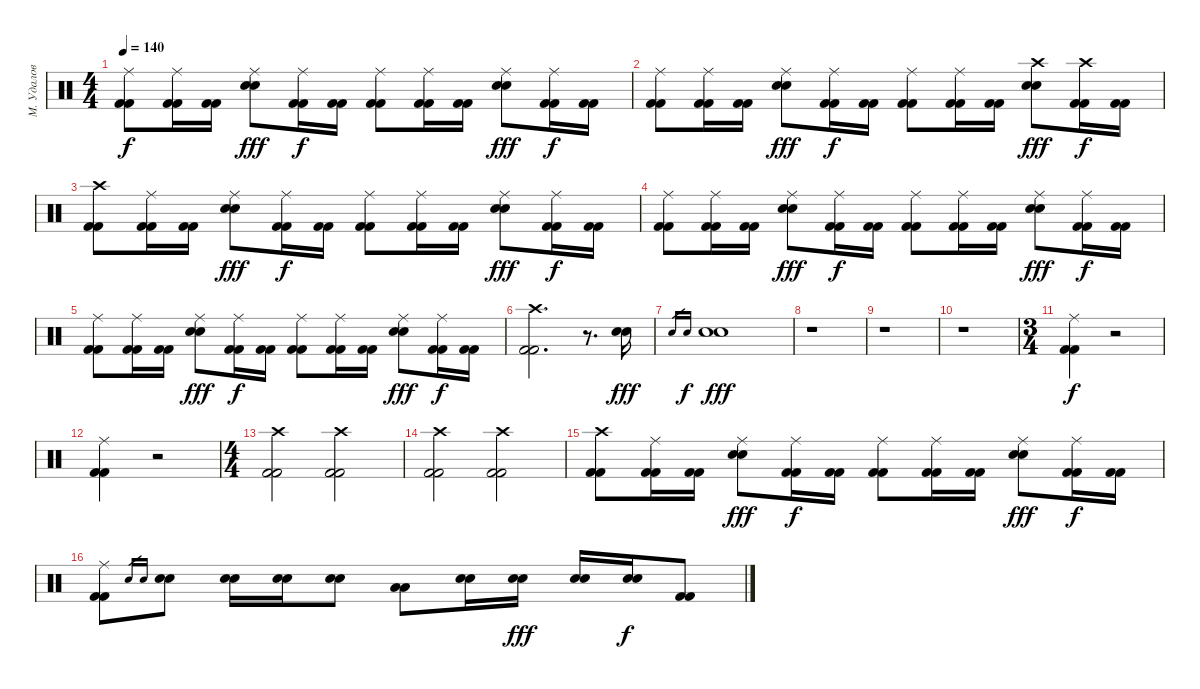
\track ("М. Удалов" "М. Удалов") {instrument percussion}
\staff {score}
\articulation defaults
\ts (4 4)
\tempo 140
\clef neutral
\ks c
("Ride (middle)" "Kick (hit) 2" "Kick (hit) 2").8{dy f} ("Ride (middle)" "Kick (hit) 2" "Kick (hit) 2").16 ("Kick (hit) 2" "Kick (hit) 2").16 ("Ride (middle)" "Electric Snare (hit)" "Electric Snare (hit)").8{dy fff} ("Ride (middle)" "Kick (hit) 2" "Kick (hit) 2").16{dy f} ("Kick (hit) 2" "Kick (hit) 2").16 ("Ride (middle)" "Kick (hit) 2" "Kick (hit) 2").8 ("Ride (middle)" "Kick (hit) 2" "Kick (hit) 2").16 ("Kick (hit) 2" "Kick (hit) 2").16 ("Ride (middle)" "Electric Snare (hit)" "Electric Snare (hit)").8{dy fff} ("Ride (middle)" "Kick (hit) 2" "Kick (hit) 2").16{dy f} ("Kick (hit) 2" "Kick (hit) 2").16 |
("Ride (middle)" "Kick (hit) 2" "Kick (hit) 2").8 ("Ride (middle)" "Kick (hit) 2" "Kick (hit) 2").16 ("Kick (hit) 2" "Kick (hit) 2").16 ("Ride (middle)" "Electric Snare (hit)" "Electric Snare (hit)").8{dy fff} ("Ride (middle)" "Kick (hit) 2" "Kick (hit) 2").16{dy f} ("Kick (hit) 2" "Kick (hit) 2").16 ("Ride (middle)" "Kick (hit) 2" "Kick (hit) 2").8 ("Ride (middle)" "Kick (hit) 2" "Kick (hit) 2").16 ("Kick (hit) 2" "Kick (hit) 2").16 ("Crash high (hit)" "Electric Snare (hit)" "Electric Snare (hit)").8{dy fff} ("Crash high (hit)" "Kick (hit) 2" "Kick (hit) 2").16{dy f} ("Kick (hit) 2" "Kick (hit) 2").16 |
("Crash high (hit)" "Kick (hit) 2" "Kick (hit) 2").8 ("Ride (middle)" "Kick (hit) 2" "Kick (hit) 2").16 ("Kick (hit) 2" "Kick (hit) 2").16 ("Ride (middle)" "Electric Snare (hit)" "Electric Snare (hit)").8{dy fff} ("Ride (middle)" "Kick (hit) 2" "Kick (hit) 2").16{dy f} ("Kick (hit) 2" "Kick (hit) 2").16 ("Ride (middle)" "Kick (hit) 2" "Kick (hit) 2").8 ("Ride (middle)" "Kick (hit) 2" "Kick (hit) 2").16 ("Kick (hit) 2" "Kick (hit) 2").16 ("Ride (middle)" "Electric Snare (hit)" "Electric Snare (hit)").8{dy fff} ("Ride (middle)" "Kick (hit) 2" "Kick (hit) 2").16{dy f} ("Kick (hit) 2" "Kick (hit) 2").16 |
("Ride (middle)" "Kick (hit) 2" "Kick (hit) 2").8 ("Ride (middle)" "Kick (hit) 2" "Kick (hit) 2").16 ("Kick (hit) 2" "Kick (hit) 2").16 ("Ride (middle)" "Electric Snare (hit)" "Electric Snare (hit)").8{dy fff} ("Ride (middle)" "Kick (hit) 2" "Kick (hit) 2").16{dy f} ("Kick (hit) 2" "Kick (hit) 2").16 ("Ride (middle)" "Kick (hit) 2" "Kick (hit) 2").8 ("Ride (middle)" "Kick (hit) 2" "Kick (hit) 2").16 ("Kick (hit) 2" "Kick (hit) 2").16 ("Ride (middle)" "Electric Snare (hit)" "Electric Snare (hit)").8{dy fff} ("Ride (middle)" "Kick (hit) 2" "Kick (hit) 2").16{dy f} ("Kick (hit) 2" "Kick (hit) 2").16 |
("Ride (middle)" "Kick (hit) 2" "Kick (hit) 2").8 ("Ride (middle)" "Kick (hit) 2" "Kick (hit) 2").16 ("Kick (hit) 2" "Kick (hit) 2").16 ("Ride (middle)" "Electric Snare (hit)" "Electric Snare (hit)").8{dy fff} ("Ride (middle)" "Kick (hit) 2" "Kick (hit) 2").16{dy f} ("Kick (hit) 2" "Kick (hit) 2").16 ("Ride (middle)" "Kick (hit) 2" "Kick (hit) 2").8 ("Ride (middle)" "Kick (hit) 2" "Kick (hit) 2").16 ("Kick (hit) 2" "Kick (hit) 2").16 ("Ride (middle)" "Electric Snare (hit)" "Electric Snare (hit)").8{dy fff} ("Ride (middle)" "Kick (hit) 2" "Kick (hit) 2").16{dy f} ("Kick (hit) 2" "Kick (hit) 2").16 |
("Crash high (hit)" "Kick (hit) 2" "Kick (hit) 2").2{d} r.8{d} ("Electric Snare (hit)" "Electric Snare (hit)").16{dy fff} |
"Electric Snare (hit)".16{gr} "Electric Snare (hit)".16{gr dy f} ("Electric Snare (hit)" "Electric Snare (hit)").1{dy fff} |
r.1 |
r.1 |
r.1 |
\ts (3 4)
("Ride (middle)" "Kick (hit) 2" "Kick (hit) 2").4{dy f} r.2 |
("Ride (middle)" "Kick (hit) 2" "Kick (hit) 2").4 r.2 |
\ts (4 4)
("Crash high (hit)" "Kick (hit) 2" "Kick (hit) 2").2 ("Crash high (hit)" "Kick (hit) 2" "Kick (hit) 2").2 |
("Crash high (hit)" "Kick (hit) 2" "Kick (hit) 2").2 ("Crash high (hit)" "Kick (hit) 2" "Kick (hit) 2").2 |
("Crash high (hit)" "Kick (hit) 2" "Kick (hit) 2").8 ("Ride (middle)" "Kick (hit) 2" "Kick (hit) 2").16 ("Kick (hit) 2" "Kick (hit) 2").16 ("Ride (middle)" "Electric Snare (hit)" "Electric Snare (hit)").8{dy fff} ("Ride (middle)" "Kick (hit) 2" "Kick (hit) 2").16{dy f} ("Kick (hit) 2" "Kick (hit) 2").16 ("Ride (middle)" "Kick (hit) 2" "Kick (hit) 2").8 ("Ride (middle)" "Kick (hit) 2" "Kick (hit) 2").16 ("Kick (hit) 2" "Kick (hit) 2").16 ("Ride (middle)" "Electric Snare (hit)" "Electric Snare (hit)").8{dy fff} ("Ride (middle)" "Kick (hit) 2" "Kick (hit) 2").16{dy f} ("Kick (hit) 2" "Kick (hit) 2").16 |
("Ride (middle)" "Kick (hit) 2" "Kick (hit) 2").8 "Electric Snare (hit)".16{gr} "Electric Snare (hit)".16{gr} ("Electric Snare (hit)" "Electric Snare (hit)").8 ("Electric Snare (hit)" "Electric Snare (hit)").16 ("Electric Snare (hit)" "Electric Snare (hit)").16 ("Electric Snare (hit)" "Electric Snare (hit)").8 ("Low Tom (hit)" "Low Tom (hit)").8 ("Electric Snare (hit)" "Electric Snare (hit)").16 ("Electric Snare (hit)" "Electric Snare (hit)").16{dy fff} ("Electric Snare (hit)" "Electric Snare (hit)").16 ("Electric Snare (hit)" "Electric Snare (hit)").16{dy f} ("Kick (hit) 2" "Kick (hit) 2").8
